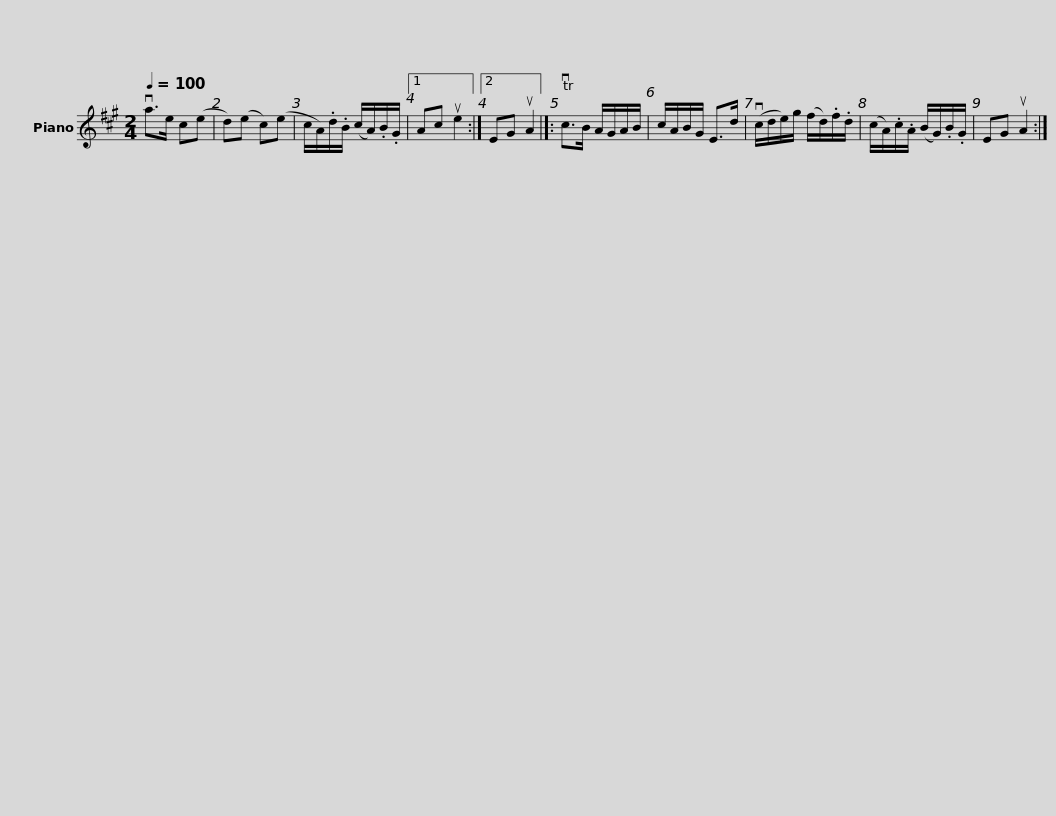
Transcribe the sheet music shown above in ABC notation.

X:1
L:1/8
Q:1/4=100
M:2/4
I:linebreak $
K:A
V:1 treble
V:1
 va>e c(e | d)(e c)(e | c/A/).d/.B/ (c/A/).B/.G/ |1 Ac ue2 :|2 EG uA2 |]:$ %5
 Tvc>B A/G/A/B/ | c/A/B/G/ E>d | (vc/d/e/)g/ (f/d/).f/.d/ | (c/A/).c/.A/ (B/G/).B/.G/ | EG uA2 :| %10
